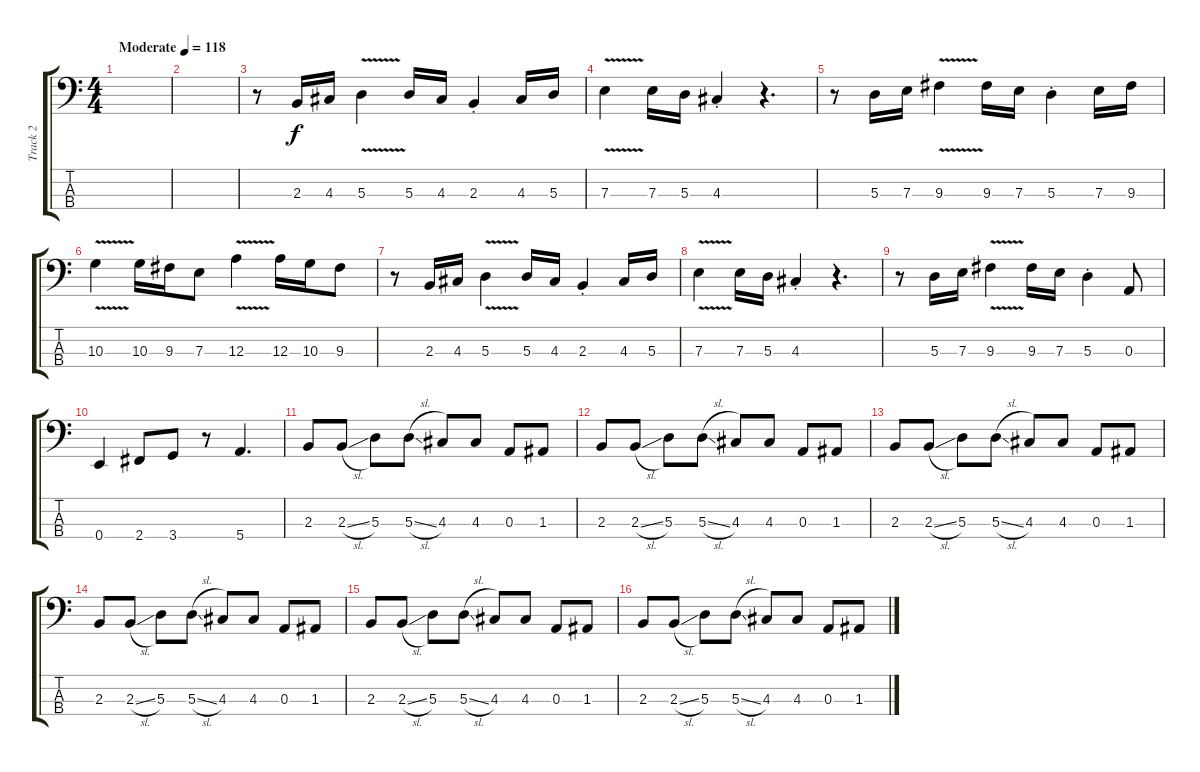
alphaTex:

\track ("Track 2" "Track 2") {instrument fretlessbass}
\staff {score tabs}
\tuning (G2 D2 A1 E1) {hide}
\ts (4 4)
\tempo (118 "Moderate")
\clef f4
\ks c
|
|
r.8 2.3.16 4.3.16 5.3{v}.4 5.3.16 4.3.16 2.3{st}.4 4.3.16 5.3.16 |
7.3{v}.4 7.3.16 5.3.16 4.3{st}.4 r.4{d} |
r.8 5.3.16 7.3.16 9.3{v}.4 9.3.16 7.3.16 5.3{st}.4 7.3.16 9.3.16 |
10.3{v}.4 10.3.16 9.3.16 7.3.8 12.3{v}.4 12.3.16 10.3.16 9.3.8 |
r.8 2.3.16 4.3.16 5.3{v}.4 5.3.16 4.3.16 2.3{st}.4 4.3.16 5.3.16 |
7.3{v}.4 7.3.16 5.3.16 4.3{st}.4 r.4{d} |
r.8 5.3.16 7.3.16 9.3{v}.4 9.3.16 7.3.16 5.3{st}.4 0.3.8 |
0.4.4 2.4.8 3.4.8 r.8 5.4.4{d} |
2.3.8 2.3{sl}.8 5.3.8 5.3{sl}.8 4.3.8 4.3.8 0.3.8 1.3.8 |
2.3.8 2.3{sl}.8 5.3.8 5.3{sl}.8 4.3.8 4.3.8 0.3.8 1.3.8 |
2.3.8 2.3{sl}.8 5.3.8 5.3{sl}.8 4.3.8 4.3.8 0.3.8 1.3.8 |
2.3.8 2.3{sl}.8 5.3.8 5.3{sl}.8 4.3.8 4.3.8 0.3.8 1.3.8 |
2.3.8 2.3{sl}.8 5.3.8 5.3{sl}.8 4.3.8 4.3.8 0.3.8 1.3.8 |
2.3.8 2.3{sl}.8 5.3.8 5.3{sl}.8 4.3.8 4.3.8 0.3.8 1.3.8
